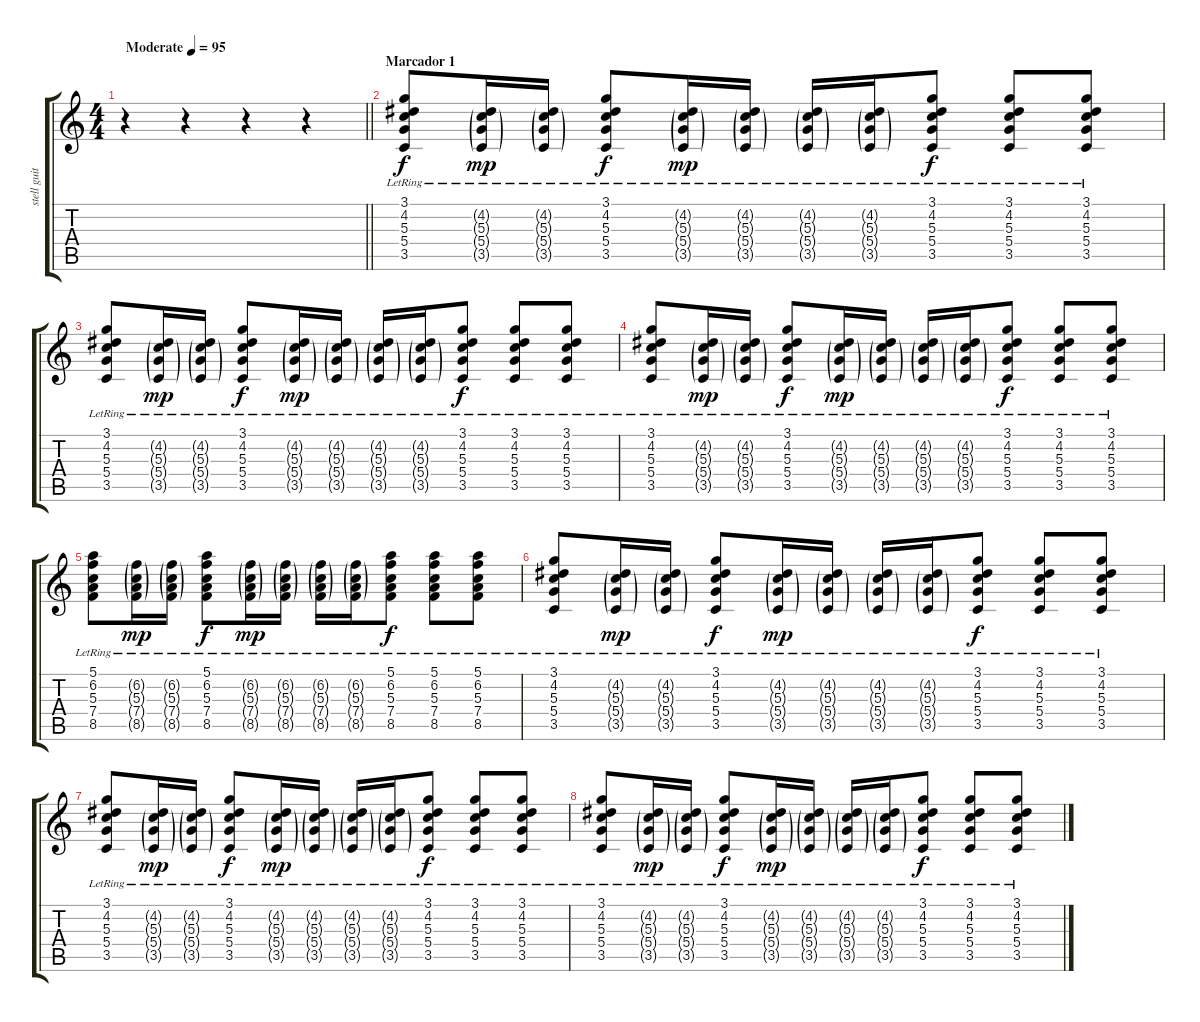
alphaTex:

\track ("stell guitar" "stell guit") {instrument acousticguitarsteel}
\staff {score tabs}
\tuning (E4 B3 G3 D3 A2 E2) {hide}
\ts (4 4)
\tempo (95 "Moderate")
\clef g2
\barLineRight lightlight
\ks c
r.4{dy f instrument acousticguitarsteel} r.4 r.4 r.4 |
\section ("" "Marcador 1")
(3.1{lr} 4.2{lr} 5.3{lr} 5.4{lr} 3.5{lr}).8 (4.2{g lr} 5.3{g lr} 5.4{g lr} 3.5{g lr}).16{dy mp} (4.2{g lr} 5.3{g lr} 5.4{g lr} 3.5{g lr}).16 (3.1{lr} 4.2{lr} 5.3{lr} 5.4{lr} 3.5{lr}).8{dy f} (4.2{g lr} 5.3{g lr} 5.4{g lr} 3.5{g lr}).16{dy mp} (4.2{g lr} 5.3{g lr} 5.4{g lr} 3.5{g lr}).16 (4.2{g lr} 5.3{g lr} 5.4{g lr} 3.5{g lr}).16 (4.2{g lr} 5.3{g lr} 5.4{g lr} 3.5{g lr}).16 (3.1{lr} 4.2{lr} 5.3{lr} 5.4{lr} 3.5{lr}).8{dy f} (3.1{lr} 4.2{lr} 5.3{lr} 5.4{lr} 3.5{lr}).8 (3.1{lr} 4.2{lr} 5.3{lr} 5.4{lr} 3.5{lr}).8 |
(3.1{lr} 4.2{lr} 5.3{lr} 5.4{lr} 3.5{lr}).8 (4.2{g lr} 5.3{g lr} 5.4{g lr} 3.5{g lr}).16{dy mp} (4.2{g lr} 5.3{g lr} 5.4{g lr} 3.5{g lr}).16 (3.1{lr} 4.2{lr} 5.3{lr} 5.4{lr} 3.5{lr}).8{dy f} (4.2{g lr} 5.3{g lr} 5.4{g lr} 3.5{g lr}).16{dy mp} (4.2{g lr} 5.3{g lr} 5.4{g lr} 3.5{g lr}).16 (4.2{g lr} 5.3{g lr} 5.4{g lr} 3.5{g lr}).16 (4.2{g lr} 5.3{g lr} 5.4{g lr} 3.5{g lr}).16 (3.1{lr} 4.2{lr} 5.3{lr} 5.4{lr} 3.5{lr}).8{dy f} (3.1{lr} 4.2{lr} 5.3{lr} 5.4{lr} 3.5{lr}).8 (3.1{lr} 4.2{lr} 5.3{lr} 5.4{lr} 3.5{lr}).8 |
(3.1{lr} 4.2{lr} 5.3{lr} 5.4{lr} 3.5{lr}).8 (4.2{g lr} 5.3{g lr} 5.4{g lr} 3.5{g lr}).16{dy mp} (4.2{g lr} 5.3{g lr} 5.4{g lr} 3.5{g lr}).16 (3.1{lr} 4.2{lr} 5.3{lr} 5.4{lr} 3.5{lr}).8{dy f} (4.2{g lr} 5.3{g lr} 5.4{g lr} 3.5{g lr}).16{dy mp} (4.2{g lr} 5.3{g lr} 5.4{g lr} 3.5{g lr}).16 (4.2{g lr} 5.3{g lr} 5.4{g lr} 3.5{g lr}).16 (4.2{g lr} 5.3{g lr} 5.4{g lr} 3.5{g lr}).16 (3.1{lr} 4.2{lr} 5.3{lr} 5.4{lr} 3.5{lr}).8{dy f} (3.1{lr} 4.2{lr} 5.3{lr} 5.4{lr} 3.5{lr}).8 (3.1{lr} 4.2{lr} 5.3{lr} 5.4{lr} 3.5{lr}).8 |
(5.1{lr} 6.2{lr} 5.3{lr} 7.4{lr} 8.5{lr}).8 (6.2{g lr} 5.3{g lr} 7.4{g lr} 8.5{g lr}).16{dy mp} (6.2{g lr} 5.3{g lr} 7.4{g lr} 8.5{g lr}).16 (5.1{lr} 6.2{lr} 5.3{lr} 7.4{lr} 8.5{lr}).8{dy f} (6.2{g lr} 5.3{g lr} 7.4{g lr} 8.5{g lr}).16{dy mp} (6.2{g lr} 5.3{g lr} 7.4{g lr} 8.5{g lr}).16 (6.2{g lr} 5.3{g lr} 7.4{g lr} 8.5{g lr}).16 (6.2{g lr} 5.3{g lr} 7.4{g lr} 8.5{g lr}).16 (5.1{lr} 6.2{lr} 5.3{lr} 7.4{lr} 8.5{lr}).8{dy f} (5.1{lr} 6.2{lr} 5.3{lr} 7.4{lr} 8.5{lr}).8 (5.1{lr} 6.2{lr} 5.3{lr} 7.4{lr} 8.5{lr}).8 |
(3.1{lr} 4.2{lr} 5.3{lr} 5.4{lr} 3.5{lr}).8 (4.2{g lr} 5.3{g lr} 5.4{g lr} 3.5{g lr}).16{dy mp} (4.2{g lr} 5.3{g lr} 5.4{g lr} 3.5{g lr}).16 (3.1{lr} 4.2{lr} 5.3{lr} 5.4{lr} 3.5{lr}).8{dy f} (4.2{g lr} 5.3{g lr} 5.4{g lr} 3.5{g lr}).16{dy mp} (4.2{g lr} 5.3{g lr} 5.4{g lr} 3.5{g lr}).16 (4.2{g lr} 5.3{g lr} 5.4{g lr} 3.5{g lr}).16 (4.2{g lr} 5.3{g lr} 5.4{g lr} 3.5{g lr}).16 (3.1{lr} 4.2{lr} 5.3{lr} 5.4{lr} 3.5{lr}).8{dy f} (3.1{lr} 4.2{lr} 5.3{lr} 5.4{lr} 3.5{lr}).8 (3.1{lr} 4.2{lr} 5.3{lr} 5.4{lr} 3.5{lr}).8 |
(3.1{lr} 4.2{lr} 5.3{lr} 5.4{lr} 3.5{lr}).8 (4.2{g lr} 5.3{g lr} 5.4{g lr} 3.5{g lr}).16{dy mp} (4.2{g lr} 5.3{g lr} 5.4{g lr} 3.5{g lr}).16 (3.1{lr} 4.2{lr} 5.3{lr} 5.4{lr} 3.5{lr}).8{dy f} (4.2{g lr} 5.3{g lr} 5.4{g lr} 3.5{g lr}).16{dy mp} (4.2{g lr} 5.3{g lr} 5.4{g lr} 3.5{g lr}).16 (4.2{g lr} 5.3{g lr} 5.4{g lr} 3.5{g lr}).16 (4.2{g lr} 5.3{g lr} 5.4{g lr} 3.5{g lr}).16 (3.1{lr} 4.2{lr} 5.3{lr} 5.4{lr} 3.5{lr}).8{dy f} (3.1{lr} 4.2{lr} 5.3{lr} 5.4{lr} 3.5{lr}).8 (3.1{lr} 4.2{lr} 5.3{lr} 5.4{lr} 3.5{lr}).8 |
(3.1{lr} 4.2{lr} 5.3{lr} 5.4{lr} 3.5{lr}).8 (4.2{g lr} 5.3{g lr} 5.4{g lr} 3.5{g lr}).16{dy mp} (4.2{g lr} 5.3{g lr} 5.4{g lr} 3.5{g lr}).16 (3.1{lr} 4.2{lr} 5.3{lr} 5.4{lr} 3.5{lr}).8{dy f} (4.2{g lr} 5.3{g lr} 5.4{g lr} 3.5{g lr}).16{dy mp} (4.2{g lr} 5.3{g lr} 5.4{g lr} 3.5{g lr}).16 (4.2{g lr} 5.3{g lr} 5.4{g lr} 3.5{g lr}).16 (4.2{g lr} 5.3{g lr} 5.4{g lr} 3.5{g lr}).16 (3.1{lr} 4.2{lr} 5.3{lr} 5.4{lr} 3.5{lr}).8{dy f} (3.1{lr} 4.2{lr} 5.3{lr} 5.4{lr} 3.5{lr}).8 (3.1{lr} 4.2{lr} 5.3{lr} 5.4{lr} 3.5{lr}).8
